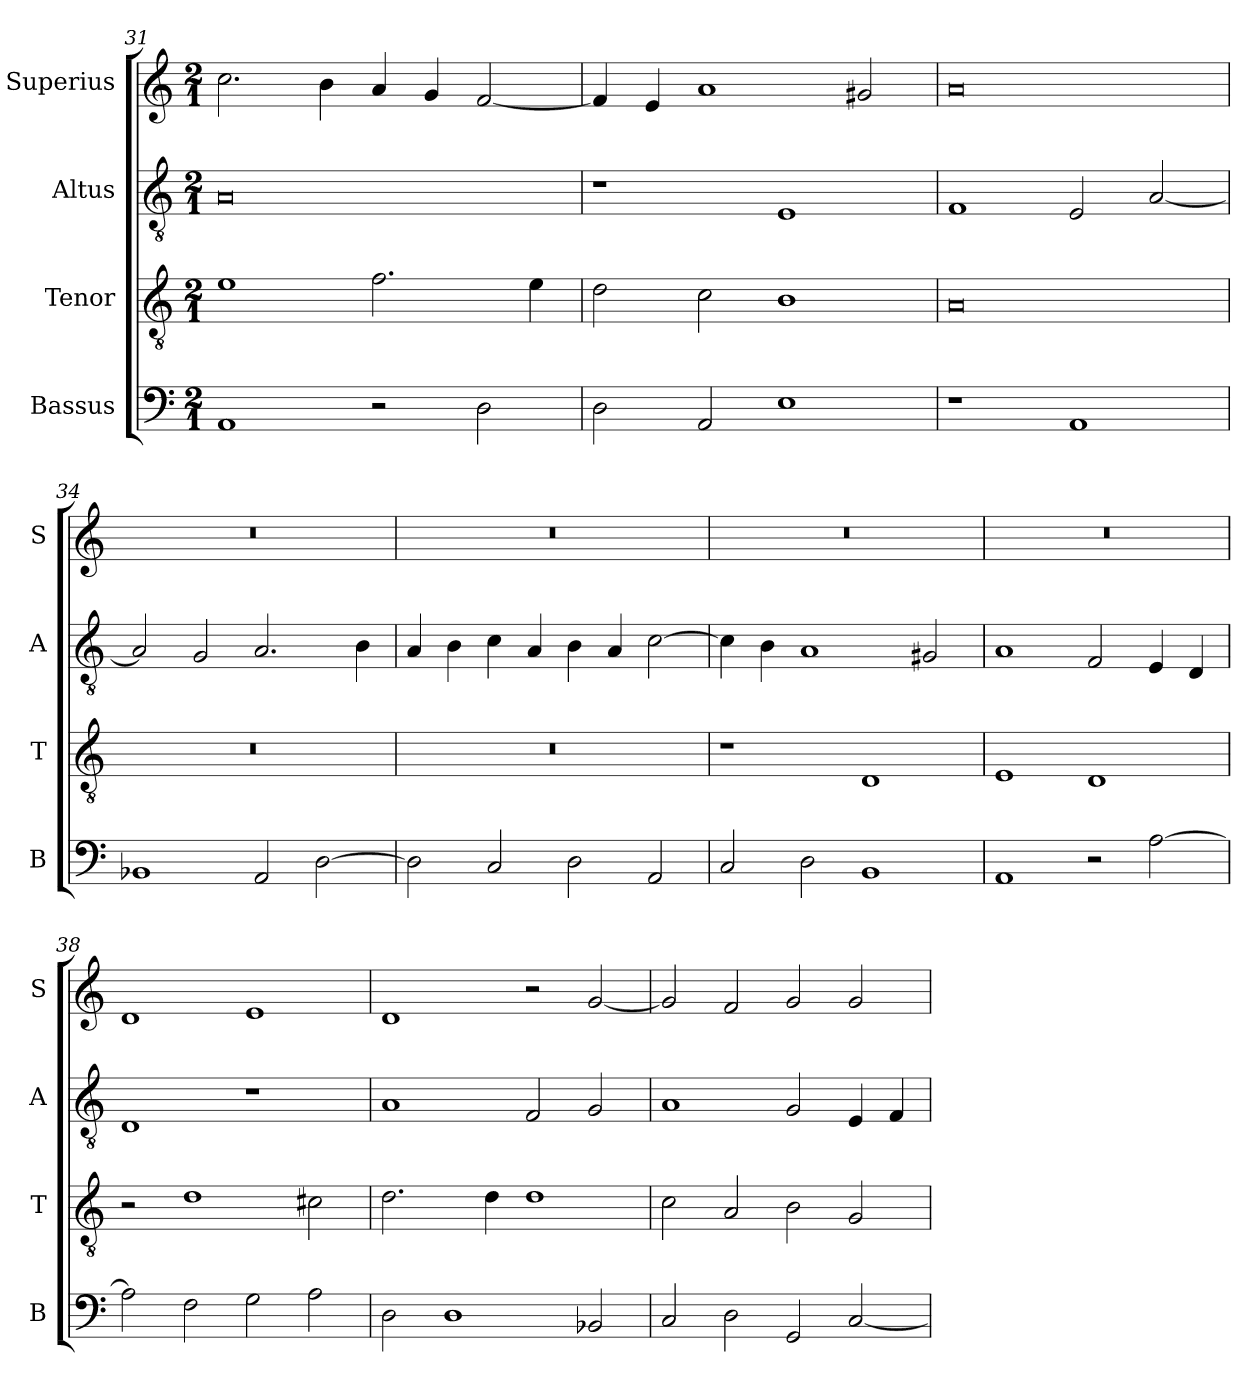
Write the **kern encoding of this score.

**kern	**kern	**kern	**kern
*part4	*part3	*part2	*part1
*staff4	*staff3	*staff2	*staff1
*I"Bassus	*I"Tenor	*I"Altus	*I"Superius
*I'B	*I'T	*I'A	*I'S
*clefF4	*clefGv2	*clefGv2	*clefG2
*k[]	*k[]	*k[]	*k[]
*C:	*C:	*C:	*C:
*M2/1	*M2/1	*M2/1	*M2/1
=31	=31	=31	=31
1AA	1e	0A	2.cc
.	.	.	4b
2r	2.f	.	4a
.	.	.	4g
2D	.	.	[2f
.	4e	.	.
=32	=32	=32	=32
2D	2d	1r	4f]
.	.	.	4e
2AA	2c	.	1a
1E	1B	1E	.
.	.	.	2g#X
=33	=33	=33	=33
1r	0A	1F	0a
1AA	.	2E	.
.	.	[2A	.
=34	=34	=34	=34
1BB-X	0r	2A]	0r
.	.	2G	.
2AA	.	2.A	.
[2D	.	.	.
.	.	4B	.
=35	=35	=35	=35
2D]	0r	4A	0r
.	.	4B	.
2C	.	4c	.
.	.	4A	.
2D	.	4B	.
.	.	4A	.
2AA	.	[2c	.
=36	=36	=36	=36
2C	1r	4c]	0r
.	.	4B	.
2D	.	1A	.
1BB	1D	.	.
.	.	2G#X	.
=37	=37	=37	=37
1AA	1E	1A	0r
2r	1D	2F	.
[2A	.	4E	.
.	.	4D	.
=38	=38	=38	=38
2A]	2r	1D	1d
2F	1d	.	.
2G	.	1r	1e
2A	2c#X	.	.
=39	=39	=39	=39
2D	2.d	1A	1d
1D	.	.	.
.	4d	.	.
.	1d	2F	2r
2BB-X	.	2G	[2g
=40	=40	=40	=40
2C	2c	1A	2g]
2D	2A	.	2f
2GG	2B	2G	2g
[2C	2G	4E	2g
.	.	4F	.
=	=	=	=
*-	*-	*-	*-
